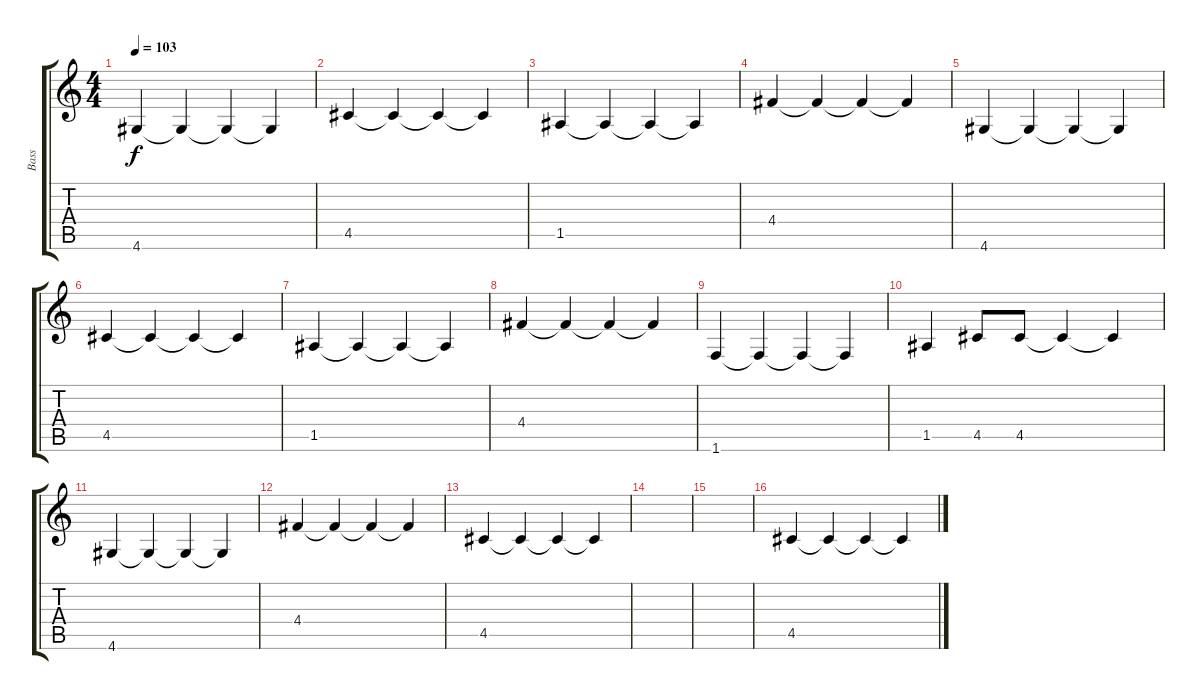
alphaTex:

\track ("Bass" "Bass") {instrument electricbassfinger}
\staff {score tabs}
\tuning (E4 B3 G3 D3 A2 E2) {hide}
\ts (4 4)
\tempo 103
\clef g2
\ks c
4.6.4{dy f} 4.6{t}.4 4.6{t}.4 4.6{t}.4 |
4.5.4 4.5{t}.4 4.5{t}.4 4.5{t}.4 |
1.5.4 1.5{t}.4 1.5{t}.4 1.5{t}.4 |
4.4.4 4.4{t}.4 4.4{t}.4 4.4{t}.4 |
4.6.4 4.6{t}.4 4.6{t}.4 4.6{t}.4 |
4.5.4 4.5{t}.4 4.5{t}.4 4.5{t}.4 |
1.5.4 1.5{t}.4 1.5{t}.4 1.5{t}.4 |
4.4.4 4.4{t}.4 4.4{t}.4 4.4{t}.4 |
1.6.4 1.6{t}.4 1.6{t}.4 1.6{t}.4 |
1.5.4 4.5.8 4.5.8 4.5{t}.4 4.5{t}.4 |
4.6.4 4.6{t}.4 4.6{t}.4 4.6{t}.4 |
4.4.4 4.4{t}.4 4.4{t}.4 4.4{t}.4 |
4.5.4 4.5{t}.4 4.5{t}.4 4.5{t}.4 |
|
|
4.5.4 4.5{t}.4 4.5{t}.4 4.5{t}.4
